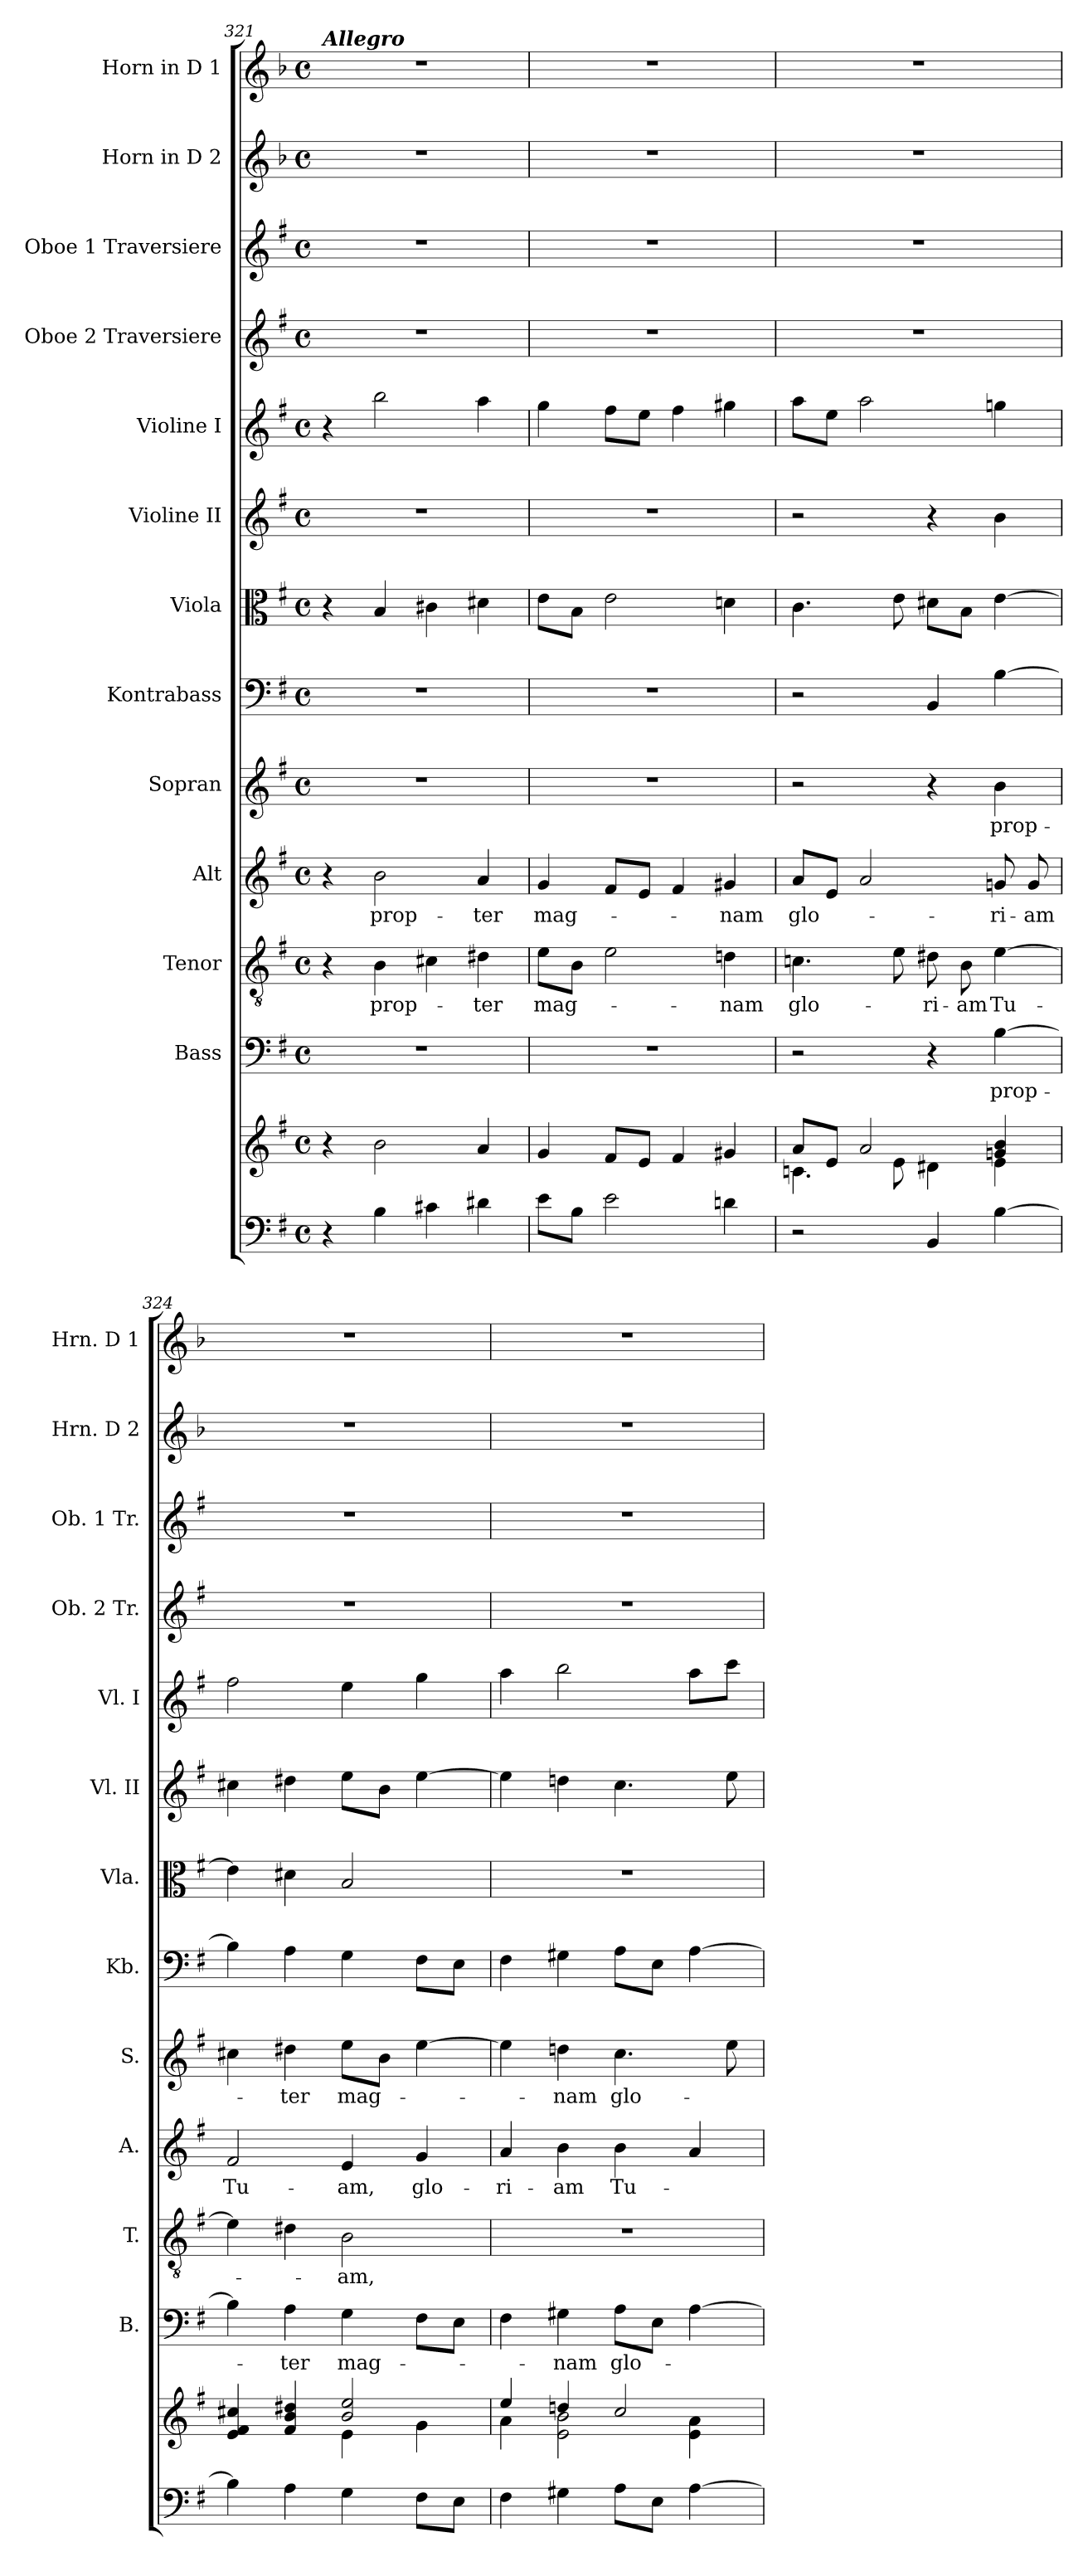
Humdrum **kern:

**kern	**kern	**kern	**text	**kern	**text	**kern	**text	**kern	**text	**kern	**kern	**kern	**kern	**kern	**kern	**kern	**kern
*part13	*part13	*part12	*part12	*part11	*part11	*part10	*part10	*part9	*part9	*part8	*part7	*part6	*part5	*part4	*part3	*part2	*part1
*staff14	*staff13	*staff12	*staff12	*staff11	*staff11	*staff10	*staff10	*staff9	*staff9	*staff8	*staff7	*staff6	*staff5	*staff4	*staff3	*staff2	*staff1
*	*	*I"Bass	*	*I"Tenor	*	*I"Alt	*	*I"Sopran	*	*I"Kontrabass	*I"Viola	*I"Violine II	*I"Violine I	*I"Oboe 2 Traversiere	*I"Oboe 1 Traversiere	*I"Horn in D 2	*I"Horn in D 1
*	*	*I'B.	*	*I'T.	*	*I'A.	*	*I'S.	*	*I'Kb.	*I'Vla.	*I'Vl. II	*I'Vl. I	*I'Ob. 2 Tr.	*I'Ob. 1 Tr.	*I'Hrn. D 2	*I'Hrn. D 1
*clefF4	*clefG2	*clefF4	*	*clefGv2	*	*clefG2	*	*clefG2	*	*clefF4	*clefC3	*clefG2	*clefG2	*clefG2	*clefG2	*clefG2	*clefG2
*	*	*	*	*	*	*	*	*	*	*ITrd7c12	*	*	*	*	*	*ITrd6c10	*ITrd6c10
*k[f#]	*k[f#]	*k[f#]	*	*k[f#]	*	*k[f#]	*	*k[f#]	*	*k[f#]	*k[f#]	*k[f#]	*k[f#]	*k[f#]	*k[f#]	*k[f#]	*k[f#]
*G:	*G:	*G:	*	*G:	*	*G:	*	*G:	*	*G:	*G:	*G:	*G:	*G:	*G:	*G:	*G:
*M4/4	*M4/4	*M4/4	*	*M4/4	*	*M4/4	*	*M4/4	*	*M4/4	*M4/4	*M4/4	*M4/4	*M4/4	*M4/4	*M4/4	*M4/4
*met(c)	*met(c)	*met(c)	*	*met(c)	*	*met(c)	*	*met(c)	*	*met(c)	*met(c)	*met(c)	*met(c)	*met(c)	*met(c)	*met(c)	*met(c)
=321	=321	=321	=321	=321	=321	=321	=321	=321	=321	=321	=321	=321	=321	=321	=321	=321	=321
!	!	!	!	!	!	!	!	!	!	!	!	!	!	!	!	!	!LO:TX:a:Bi:t=Allegro
4r	4r	1r	.	4r	.	4r	.	1r	.	1r	4r	1r	4r	1r	1r	1r	1r
!	!	!	!	!	!LO:LY:b	!	!LO:LY:b	!	!	!	!	!	!	!	!	!	!
4B\	2b\	.	.	4B\	prop-	2b\	prop-	.	.	.	4B/	.	2bb\	.	.	.	.
4c#X\	.	.	.	4c#X\	.	.	.	.	.	.	4c#X\	.	.	.	.	.	.
!	!	!	!	!	!LO:LY:b	!	!LO:LY:b	!	!	!	!	!	!	!	!	!	!
4d#X\	4a/	.	.	4d#X\	-ter	4a/	-ter	.	.	.	4d#X\	.	4aa\	.	.	.	.
=322	=322	=322	=322	=322	=322	=322	=322	=322	=322	=322	=322	=322	=322	=322	=322	=322	=322
!	!	!	!	!	!LO:LY:b	!	!LO:LY:b	!	!	!	!	!	!	!	!	!	!
8e\L	4g/	1r	.	8e\L	mag-	4g/	mag-	1r	.	1r	8e\L	1r	4gg\	1r	1r	1r	1r
8B\J	.	.	.	8B\J	.	.	.	.	.	.	8B\J	.	.	.	.	.	.
2e\	8f#/L	.	.	2e\	.	8f#/L	.	.	.	.	2e\	.	8ff#\L	.	.	.	.
.	8e/J	.	.	.	.	8e/J	.	.	.	.	.	.	8ee\J	.	.	.	.
.	4f#/	.	.	.	.	4f#/	.	.	.	.	.	.	4ff#\	.	.	.	.
!	!	!	!	!	!LO:LY:b	!	!LO:LY:b	!	!	!	!	!	!	!	!	!	!
4dn\	4g#X/	.	.	4dn\	-nam	4g#X/	-nam	.	.	.	4dn\	.	4gg#X\	.	.	.	.
=323	=323	=323	=323	=323	=323	=323	=323	=323	=323	=323	=323	=323	=323	=323	=323	=323	=323
*	*^	*	*	*	*	*	*	*	*	*	*	*	*	*	*	*	*
!	!	!	!	!	!	!LO:LY:b	!	!LO:LY:b	!	!	!	!	!	!	!	!	!	!
2r	8a/L	4.cn\	2r	.	4.cn\	glo-	8a/L	glo-	2r	.	2r	4.c\	2r	8aa\L	1r	1r	1r	1r
.	8e/J	.	.	.	.	.	8e/J	.	.	.	.	.	.	8ee\J	.	.	.	.
.	2a/	.	.	.	.	.	2a/	.	.	.	.	.	.	2aa\	.	.	.	.
.	.	8e\	.	.	8e\	.	.	.	.	.	.	8e\	.	.	.	.	.	.
!	!	!	!	!	!	!LO:LY:b	!	!	!	!	!	!	!	!	!	!	!	!
4BB/	.	4d#X\	4r	.	8d#X\	-ri-	.	.	4r	.	4BBB/	8d#X\L	4r	.	.	.	.	.
!	!	!	!	!	!	!LO:LY:b	!	!	!	!	!	!	!	!	!	!	!	!
.	.	.	.	.	8B\	-am	.	.	.	.	.	8B\J	.	.	.	.	.	.
!	!	!	!	!LO:LY:b	!	!LO:LY:b	!	!LO:LY:b	!	!LO:LY:b	!	!	!	!	!	!	!	!
[4B\	4gn/ 4b/	4e\	[4B\	prop-	[4e\	Tu-	8gn/	-ri-	4b\	prop-	[4BB\	[4e\	4b\	4ggn\	.	.	.	.
!	!	!	!	!	!	!	!	!LO:LY:b	!	!	!	!	!	!	!	!	!	!
.	.	.	.	.	.	.	8g/	-am	.	.	.	.	.	.	.	.	.	.
!!LO:PB:g=z
=324	=324	=324	=324	=324	=324	=324	=324	=324	=324	=324	=324	=324	=324	=324	=324	=324	=324	=324
!	!	!	!	!	!	!	!	!LO:LY:b	!	!	!	!	!	!	!	!	!	!
4B\]	4e/ 4f#/ 4cc#X/	2ryy	4B\]	.	4e\]	.	2f#/	Tu-	4cc#X\	.	4BB\]	4e\]	4cc#X\	2ff#\	1r	1r	1r	1r
!	!	!	!	!LO:LY:b	!	!	!	!	!	!LO:LY:b	!	!	!	!	!	!	!	!
4A\	4f#/ 4b/ 4dd#X/	.	4A\	-ter	4d#X\	.	.	.	4dd#X\	-ter	4AA\	4d#X\	4dd#X\	.	.	.	.	.
!	!	!	!	!LO:LY:b	!	!LO:LY:b	!	!LO:LY:b	!	!LO:LY:b	!	!	!	!	!	!	!	!
4G\	2b/ 2ee/	4e\	4G\	mag-	2B\	-am,	4e/	-am,	8ee\L	mag-	4GG\	2B/	8ee\L	4ee\	.	.	.	.
.	.	.	.	.	.	.	.	.	8b\J	.	.	.	8b\J	.	.	.	.	.
!	!	!	!	!	!	!	!	!LO:LY:b	!	!	!	!	!	!	!	!	!	!
8F#\L	.	4g\	8F#\L	.	.	.	4g/	glo-	[4ee\	.	8FF#\L	.	[4ee\	4gg\	.	.	.	.
8E\J	.	.	8E\J	.	.	.	.	.	.	.	8EE\J	.	.	.	.	.	.	.
=325	=325	=325	=325	=325	=325	=325	=325	=325	=325	=325	=325	=325	=325	=325	=325	=325	=325	=325
!	!	!	!	!	!	!	!	!LO:LY:b	!	!	!	!	!	!	!	!	!	!
4F#\	4ee/	4a\	4F#\	.	1r	.	4a/	-ri-	4ee\]	.	4FF#\	1r	4ee\]	4aa\	1r	1r	1r	1r
!	!	!	!	!LO:LY:b	!	!	!	!LO:LY:b	!	!LO:LY:b	!	!	!	!	!	!	!	!
4G#X\	4ddn/	2e\ 2b\	4G#X\	-nam	.	.	4b\	-am	4ddn\	-nam	4GG#X\	.	4ddn\	2bb\	.	.	.	.
!	!	!	!	!LO:LY:b	!	!	!	!LO:LY:b	!	!LO:LY:b	!	!	!	!	!	!	!	!
8A\L	2cc/	.	8A\L	glo-	.	.	4b\	Tu-	4.cc\	glo-	8AA\L	.	4.cc\	.	.	.	.	.
8E\J	.	.	8E\J	.	.	.	.	.	.	.	8EE\J	.	.	.	.	.	.	.
[4A\	.	4e\ 4a\	[4A\	.	.	.	4a/	.	.	.	[4AA\	.	.	8aa\L	.	.	.	.
.	.	.	.	.	.	.	.	.	8ee\	.	.	.	8ee\	8ccc\J	.	.	.	.
*	*v	*v	*	*	*	*	*	*	*	*	*	*	*	*	*	*	*	*
=	=	=	=	=	=	=	=	=	=	=	=	=	=	=	=	=	=
*-	*-	*-	*-	*-	*-	*-	*-	*-	*-	*-	*-	*-	*-	*-	*-	*-	*-
